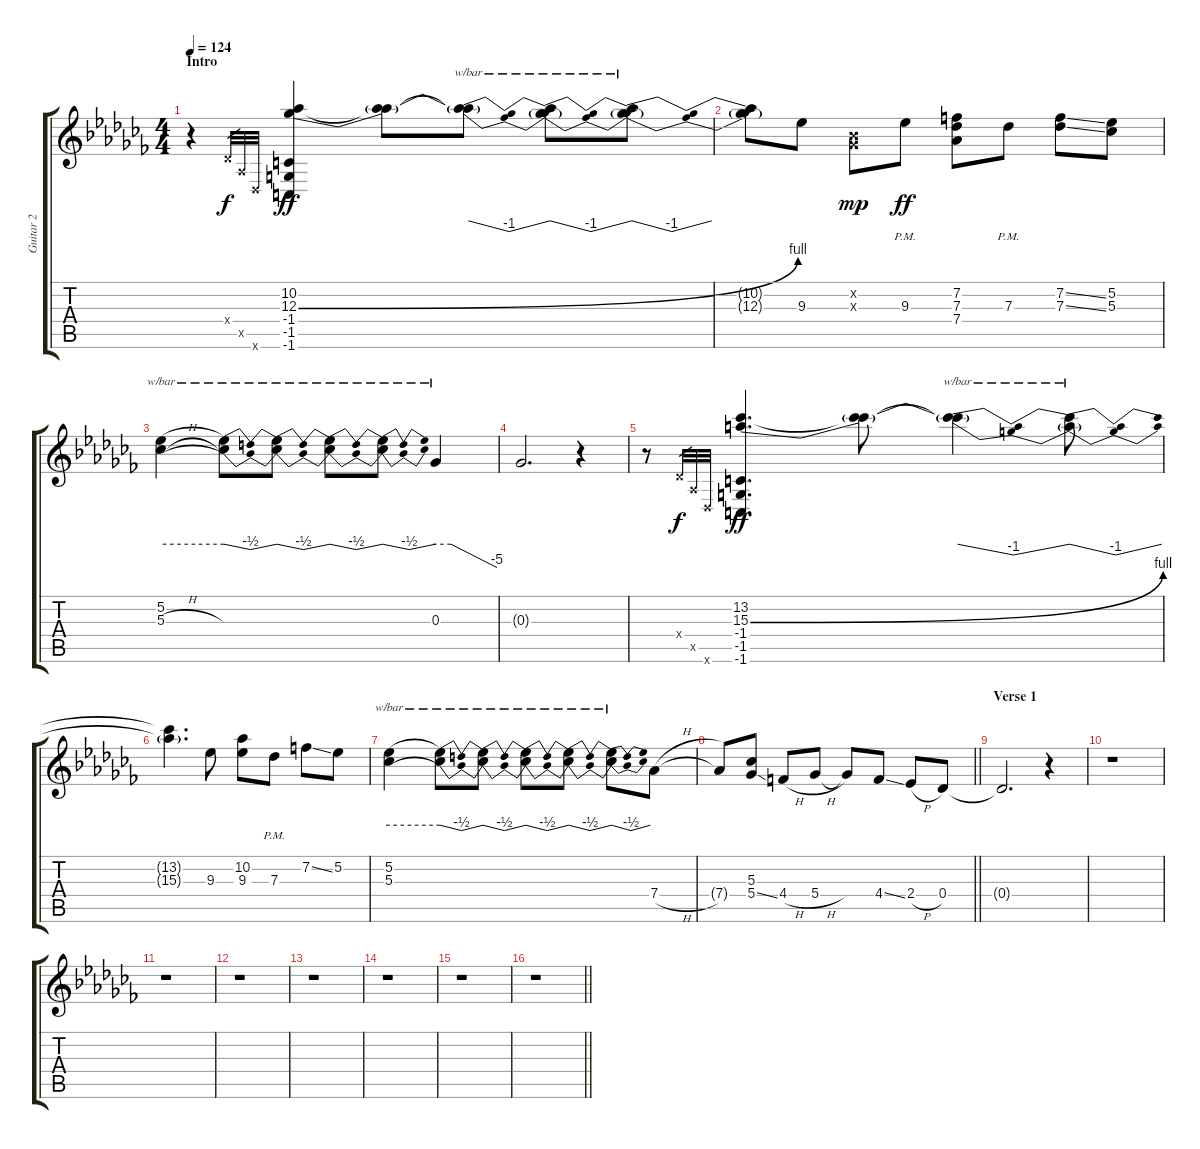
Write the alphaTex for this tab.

\track ("Guitar 2" "Guitar 2") {instrument distortionguitar}
\staff {score tabs}
\tuning (Eb4 Bb3 Gb3 Db3 Ab2 Db2) {hide}
\ts (4 4)
\section ("" "Intro")
\tempo 124
\clef g2
\ks cb
r.4{dy f} 0.4{x}.32{gr} 0.5{x}.32{gr} 0.6{x}.32{gr} (10.2 12.3{be (bend 0 0 60 4)} -1.4 -1.5 -1.6).4{dy ff} (10.2{t} 12.3{t}).8 (10.2{t} 12.3{t}).8{tbe (dip default 0 0 30 -4 60 0)} (10.2{t} 12.3{t}).8{tbe (dip default 0 0 30 -4 60 0)} (10.2{t} 12.3{t}).8{tbe (dip default 0 0 30 -4 60 0)} |
(10.2{t} 12.3{t}).8 9.3.8 (0.2{x} 0.3{x}).8{dy mp} 9.3{pm}.8{dy ff} (7.2 7.3 7.4).8 7.3{pm}.8 (7.2{ss} 7.3{ss}).8 (5.2 5.3).8 |
(5.2 5.3{h}).4{tbe (hold default 0 0 60 0)} (5.2{t} 5.3{t}).8{tbe (dip default 0 0 30 -2 60 0)} (5.2{t} 5.3{t}).8{tbe (dip default 0 0 30 -2 60 0)} (5.2{t} 5.3{t}).8{tbe (dip default 0 0 30 -2 60 0)} (5.2{t} 5.3{t}).8{tbe (dip default 0 0 30 -2 60 0)} 0.3.4{tbe (custom default 0 0 15 0 60 -20)} |
0.3{t}.2{d} r.4 |
r.8 0.4{x}.32{gr dy f} 0.5{x}.32{gr} 0.6{x}.32{gr} (13.2 15.3{be (bend 0 0 60 4)} -1.4 -1.5 -1.6).4{d dy ff} (13.2{t} 15.3{t}).8 (13.2{t} 15.3{t}).4{tbe (dip default 0 0 30 -4 60 0)} (13.2{t} 15.3{t}).8{tbe (dip default 0 0 30 -4 60 0)} |
(13.2{t} 15.3{t}).4{d} 9.3.8 (10.2 9.3).8 7.3{pm}.8 7.2{ss}.8 5.2.8 |
(5.2 5.3).4{tbe (hold default 0 0 60 0)} (5.2{t} 5.3{t}).8{tbe (dip default 0 0 30 -2 60 0)} (5.2{t} 5.3{t}).8{tbe (dip default 0 0 30 -2 60 0)} (5.2{t} 5.3{t}).8{tbe (dip default 0 0 30 -2 60 0)} (5.2{t} 5.3{t}).8{tbe (dip default 0 0 30 -2 60 0)} (5.2{t} 5.3{t}).8{tbe (dip default 0 0 30 -2 60 0)} 7.4{h}.8 |
\barLineRight lightlight
7.4{t}.8 (5.3 5.4{ss}).8 4.4{h}.8 5.4{h}.8 5.4{t}.8 4.4{ss}.8 2.4{h}.8 0.4.8{volume 0} |
\section ("" "Verse 1")
0.4{t}.2{d} r.4 |
r.1{volume 13} |
r.1 |
r.1 |
r.1 |
r.1 |
r.1 |
\barLineRight lightlight
r.1
